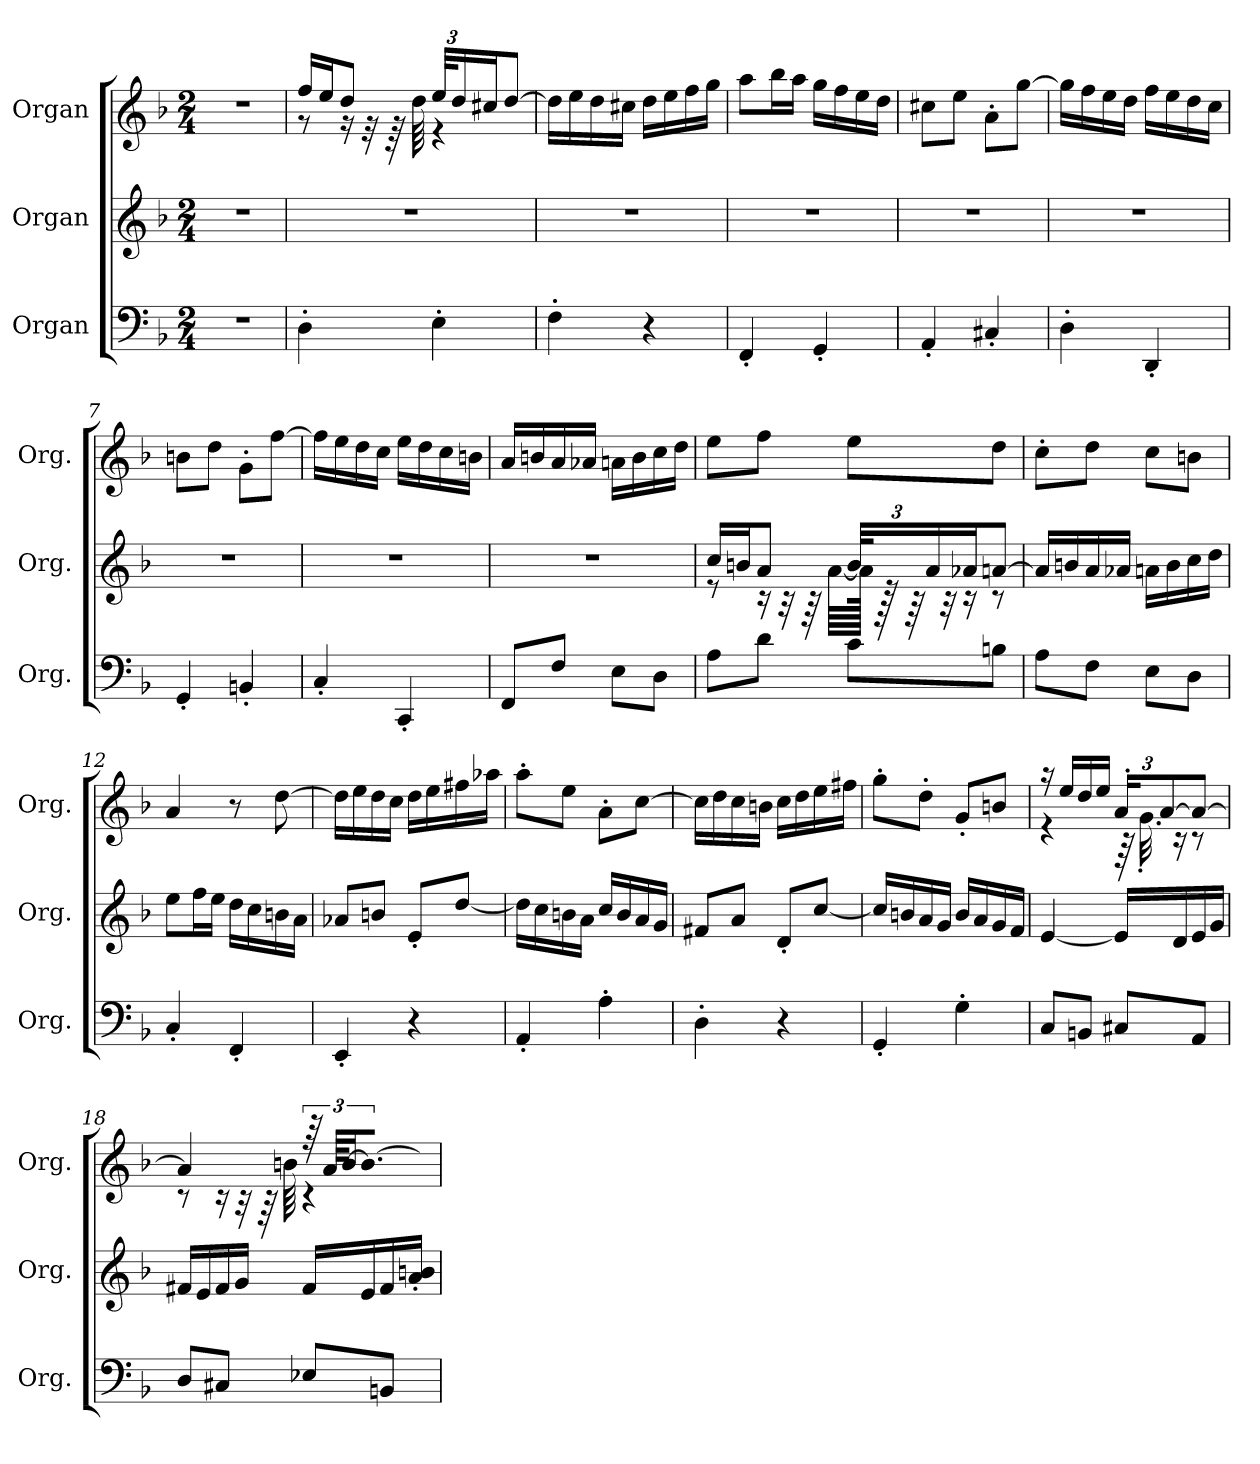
**kern	**kern	**kern
*part3	*part2	*part1
*staff3	*staff2	*staff1
*I"Organ	*I"Organ	*I"Organ
*I'Org.	*I'Org.	*I'Org.
*clefF4	*clefG2	*clefG2
*k[b-]	*k[b-]	*k[b-]
*M2/4	*M2/4	*M2/4
*MM60	*MM60	*MM60
=1	=1	=1
2r	2r	2r
=2	=2	=2
*	*	*^
4D'\	2r	16ff/LL	8r
.	.	16ee/J	.
.	.	8dd/J	16r
.	.	.	32r
.	.	.	64r
.	.	.	64dd\
*	*	*Xbrackettup	*
4E'\	.	48ee/KLL	4r
.	.	24dd/	.
.	.	16cc#X/J	.
.	.	[8dd/J	.
*	*	*v	*v
=3	=3	=3
4F'\	2r	16dd\LL]
.	.	16ee\
.	.	16dd\
.	.	16cc#X\JJ
4r	.	16dd\LL
.	.	16ee\
.	.	16ff\
.	.	16gg\JJ
=4	=4	=4
4FF'/	2r	8aa\L
.	.	16bb-\L
.	.	16aa\JJ
4GG'/	.	16gg\LL
.	.	16ff\
.	.	16ee\
.	.	16dd\JJ
=5	=5	=5
4AA'/	2r	8cc#X\L
.	.	8ee\J
4C#X'/	.	8a'\L
.	.	[8gg\J
!!LO:LB:g=z
=6	=6	=6
4D'\	2r	16gg\LL]
.	.	16ff\
.	.	16ee\
.	.	16dd\JJ
4DD'/	.	16ff\LL
.	.	16ee\
.	.	16dd\
.	.	16cc\JJ
=7	=7	=7
4GG'/	2r	8bn\L
.	.	8dd\J
4BBn'/	.	8g'\L
.	.	[8ff\J
=8	=8	=8
4C'/	2r	16ff\LL]
.	.	16ee\
.	.	16dd\
.	.	16cc\JJ
4CC'/	.	16ee\LL
.	.	16dd\
.	.	16cc\
.	.	16bn\JJ
=9	=9	=9
8FF/L	2r	16a/LL
.	.	16bn/
8F/J	.	16a/
.	.	16a-X/JJ
8E\L	.	16an\LL
.	.	16b\
8D\J	.	16cc\
.	.	16dd\JJ
!!LO:LB:g=z
=10	=10	=10
*	*^	*
8A\L	16cc/LL	8r	8ee\L
.	16bn/J	.	.
8d\J	8a/J	16r	8ff\J
.	.	32r	.
.	.	64r	.
.	.	[64a\LLLL	.
*	*Xbrackettup	*	*
8c\L	48b/KLL	128a\JJJJk]	8ee\L
.	.	128r	.
.	.	64r	.
.	24a/	.	.
.	.	32r	.
.	16a-X/J	16r	.
8Bn\J	[8an/J	8r	8dd\J
*	*v	*v	*
=11	=11	=11
8A\L	16a/LL]	8cc'\L
.	16bn/	.
8F\J	16a/	8dd\J
.	16a-X/JJ	.
8E\L	16an\LL	8cc\L
.	16b\	.
8D\J	16cc\	8bn\J
.	16dd\JJ	.
=12	=12	=12
4C'/	8ee\L	4a/
.	16ff\L	.
.	16ee\JJ	.
4FF'/	16dd\LL	8r
.	16cc\	.
.	16bn\	[8dd\
.	16a\JJ	.
!!LO:LB:g=z
=13	=13	=13
4EE'/	8a-X/L	16dd\LL]
.	.	16ee\
.	8bn/J	16dd\
.	.	16cc\JJ
4r	8e'/L	16dd\LL
.	.	16ee\
.	[8dd/J	16ff#X\
.	.	16aa-X\JJ
=14	=14	=14
4AA'/	16dd\LL]	8aa'\L
.	16cc\	.
.	16bn\	8ee\J
.	16a\JJ	.
4A'\	16cc/LL	8a'\L
.	16b/	.
.	16a/	[8cc\J
.	16g/JJ	.
=15	=15	=15
4D'\	8f#X/L	16cc\LL]
.	.	16dd\
.	8a/J	16cc\
.	.	16bn\JJ
4r	8d'/L	16cc\LL
.	.	16dd\
.	[8cc/J	16ee\
.	.	16ff#X\JJ
=16	=16	=16
4GG'/	16cc/LL]	8gg'\L
.	16bn/	.
.	16a/	8dd'\J
.	16g/JJ	.
4G'\	16b/LL	8g'/L
.	16a/	.
.	16g/	8bn/J
.	16f/JJ	.
!!LO:PB:g=z
=17	=17	=17
*	*	*^
8C/L	[4e/	16r	4r
.	.	16ee/LL	.
8BBn/J	.	16dd/	.
.	.	16ee/JJ	.
8C#X/L	16e/LL]	24a'/KL	64r
.	.	.	32.g'\
.	.	[12a/	.
.	16d/	.	16r
8AA/J	16e/	8a/J_	8r
.	16g/JJ	.	.
=18	=18	=18	=18
8D/L	16f#X/LL	4a/]	8r
.	16e/	.	.
8C#X/J	16f#/	.	16r
.	16g/JJ	.	32r
.	.	.	64r
.	.	.	64bn\
*	*	*brackettup	*
8E-X/L	16f#/LL	96r	4r
.	.	96a/KKLL	.
.	.	[24b/J	.
.	16e/	8.b/J_	.
8BBn/J	16f#/	.	.
.	16a/' 16bn/'JJ	.	.
*	*	*v	*v
=	=	=
*-	*-	*-
